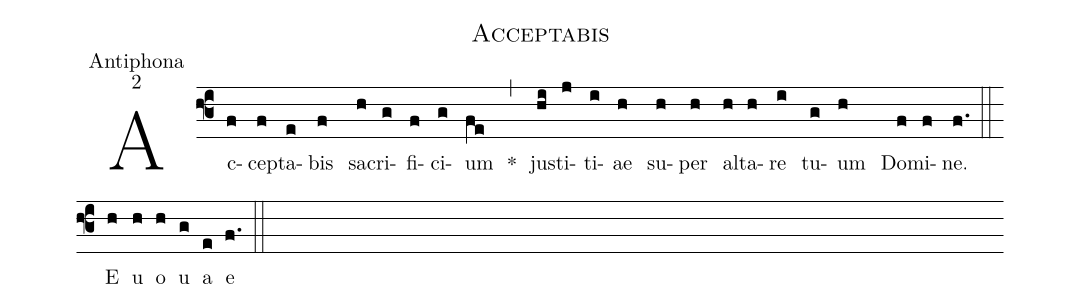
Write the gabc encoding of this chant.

name:Acceptabis;
office-part:Antiphona;
mode:2;
%%
(f3) Ac(f)cep(f)ta(e)bis(f) sa(h)cri(g)fi(f)ci(g)um(fe) *(,) jus(hi)ti(j)ti(i)ae(h) su(h)per(h) al(h)ta(h)re(i) tu(g)um(h) Do(f)mi(f)ne.(f.) (::) <eu>E(h) u(h) o(h) u(g) a(e) e</eu>(f.) (::)
